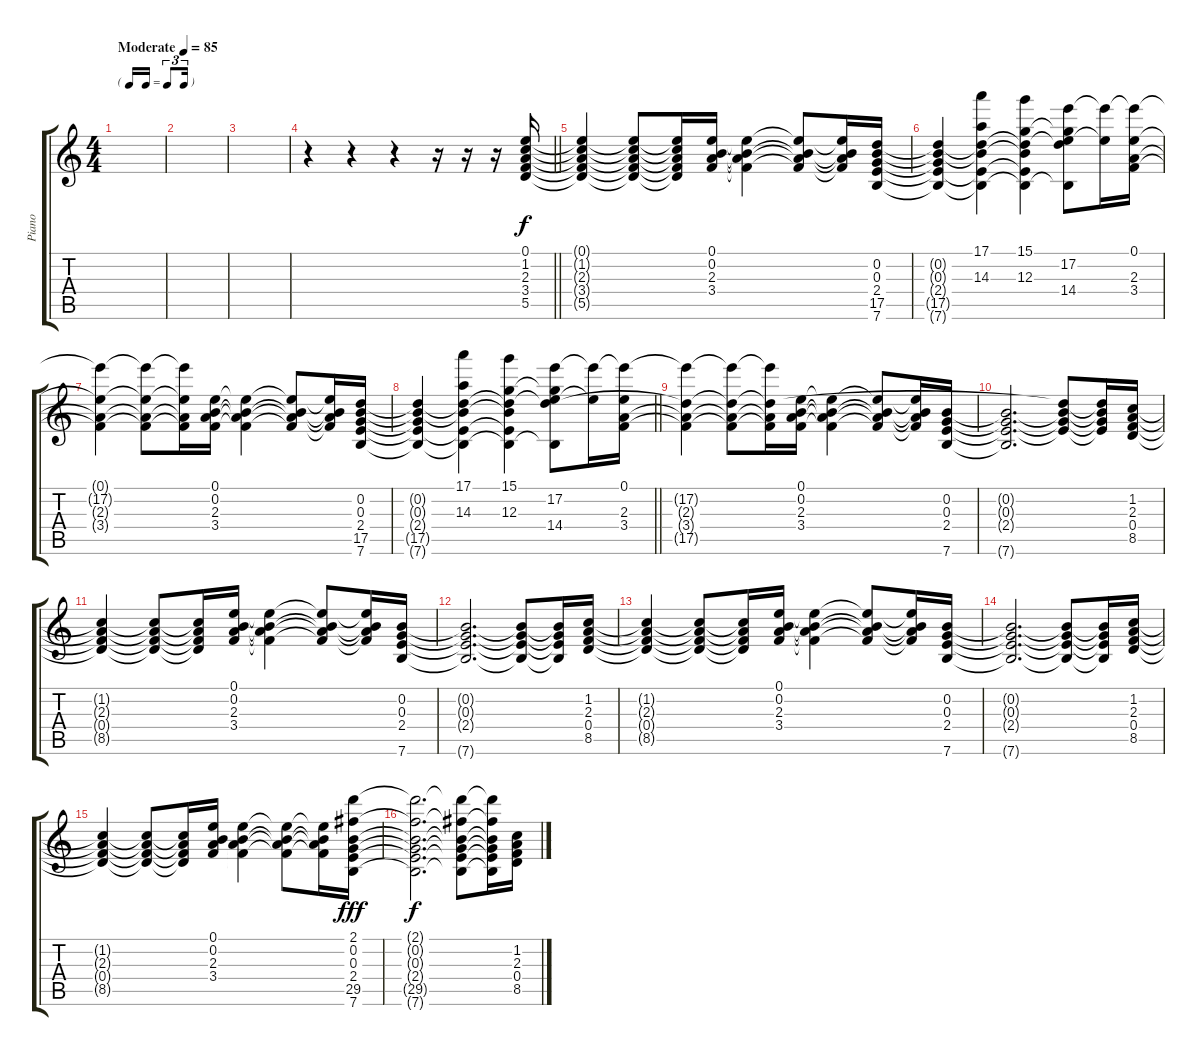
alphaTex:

\track ("Piano" "Piano") {instrument electricguitarjazz}
\staff {score tabs}
\tuning (E4 B3 G3 D3 A2 E2) {hide}
\ts (4 4)
\tf triplet16th
\tempo (85 "Moderate")
\clef g2
\ks c
|
|
|
\barLineRight lightlight
r.4 r.4 r.4 r.16 r.16 r.16 (0.1 1.2 2.3 3.4 5.5).16 |
(0.1{t} 1.2{t} 2.3{t} 3.4{t} 5.5{t}).4 (0.1{t} 1.2{t} 2.3{t} 3.4{t} 5.5{t}).8 (0.1{t} 1.2{t} 2.3{t} 3.4{t} 5.5{t}).16 (0.1 0.2 2.3 3.4).16 (0.1{t} 0.2{t} 2.3{t} 3.4{t}).4 (0.1{t} 0.2{t} 2.3{t} 3.4{t}).8 (0.1{t} 0.2{t} 2.3{t} 3.4{t}).16 (0.2 0.3 2.4 17.5 7.6).16 |
(0.2{t} 0.3{t} 2.4{t} 17.5{t} 7.6{t}).4 (17.1 0.2{t} 14.3 2.4{t} 17.5{t} 7.6{t}).4 (15.1 0.2{t} 12.3 2.4{t} 17.5{t} 7.6{t}).4 (17.2 12.3{t} 14.4 17.5{t} 7.6{t}).8 (17.2{t} 14.4{t}).16 (0.1 17.2{t} 2.3 3.4).16 |
(0.1{t} 17.2{t} 2.3{t} 3.4{t}).4 (0.1{t} 17.2{t} 2.3{t} 3.4{t}).8 (0.1{t} 17.2{t} 2.3{t} 3.4{t}).16 (0.1 0.2 2.3 3.4).16 (0.1{t} 0.2{t} 2.3{t} 3.4{t}).4 (0.1{t} 0.2{t} 2.3{t} 3.4{t}).8 (0.1{t} 0.2{t} 2.3{t} 3.4{t}).16 (0.2 0.3 2.4 17.5 7.6).16 |
\barLineRight lightlight
(0.2{t} 0.3{t} 2.4{t} 17.5{t} 7.6{t}).4 (17.1 0.2{t} 14.3 2.4{t} 17.5{t} 7.6{t}).4 (15.1 0.2{t} 12.3 2.4{t} 17.5{t} 7.6{t}).4 (17.2 12.3{t} 14.4 17.5{t} 7.6{t}).8 (17.2{t} 14.4{t}).16 (0.1 17.2{t} 2.3 3.4).16 |
(17.2{t} 2.3{t} 3.4{t} 17.5{t}).4 (17.2{t} 2.3{t} 3.4{t} 17.5{t}).8 (17.2{t} 2.3{t} 3.4{t} 17.5{t}).16 (0.1 0.2 2.3 3.4).16 (0.1{t} 0.2{t} 2.3{t} 3.4{t}).4 (0.1{t} 0.2{t} 2.3{t} 3.4{t}).8 (0.1{t} 0.2{t} 2.3{t} 3.4{t}).16 (0.2 0.3 2.4 7.6).16 |
(0.2{t} 0.3{t} 2.4{t} 7.6{t}).2{d} (0.2{t} 0.3{t} 2.4{t} 17.5{t}).8 (0.2{t} 0.3{t} 2.4{t} 17.5{t}).16 (1.2 2.3 0.4 8.5).16 |
(1.2{t} 2.3{t} 0.4{t} 8.5{t}).4 (1.2{t} 2.3{t} 0.4{t} 8.5{t}).8 (1.2{t} 2.3{t} 0.4{t} 8.5{t}).16 (0.1 0.2 2.3 3.4).16 (0.1{t} 0.2{t} 2.3{t} 3.4{t}).4 (0.1{t} 0.2{t} 2.3{t} 3.4{t}).8 (0.1{t} 0.2{t} 2.3{t} 3.4{t}).16 (0.2 0.3 2.4 7.6).16 |
(0.2{t} 0.3{t} 2.4{t} 7.6{t}).2{d} (0.2{t} 0.3{t} 2.4{t} 7.6{t}).8 (0.2{t} 0.3{t} 2.4{t} 7.6{t}).16 (1.2 2.3 0.4 8.5).16 |
(1.2{t} 2.3{t} 0.4{t} 8.5{t}).4 (1.2{t} 2.3{t} 0.4{t} 8.5{t}).8 (1.2{t} 2.3{t} 0.4{t} 8.5{t}).16 (0.1 0.2 2.3 3.4).16 (0.1{t} 0.2{t} 2.3{t} 3.4{t}).4 (0.1{t} 0.2{t} 2.3{t} 3.4{t}).8 (0.1{t} 0.2{t} 2.3{t} 3.4{t}).16 (0.2 0.3 2.4 7.6).16 |
(0.2{t} 0.3{t} 2.4{t} 7.6{t}).2{d} (0.2{t} 0.3{t} 2.4{t} 7.6{t}).8 (0.2{t} 0.3{t} 2.4{t} 7.6{t}).16 (1.2 2.3 0.4 8.5).16 |
(1.2{t} 2.3{t} 0.4{t} 8.5{t}).4 (1.2{t} 2.3{t} 0.4{t} 8.5{t}).8 (1.2{t} 2.3{t} 0.4{t} 8.5{t}).16 (0.1 0.2 2.3 3.4).16 (0.1{t} 0.2{t} 2.3{t} 3.4{t}).4 (0.1{t} 0.2{t} 2.3{t} 3.4{t}).8 (0.1{t} 0.2{t} 2.3{t} 3.4{t}).16 (2.1 0.2 0.3 2.4 29.5 7.6).16{dy fff} |
(2.1{t} 0.2{t} 0.3{t} 2.4{t} 29.5{t} 7.6{t}).2{d dy f} (2.1{t} 0.2{t} 0.3{t} 2.4{t} 29.5{t} 7.6{t}).8 (2.1{t} 0.2{t} 0.3{t} 2.4{t} 29.5{t} 7.6{t}).16 (1.2 2.3 0.4 8.5).16
